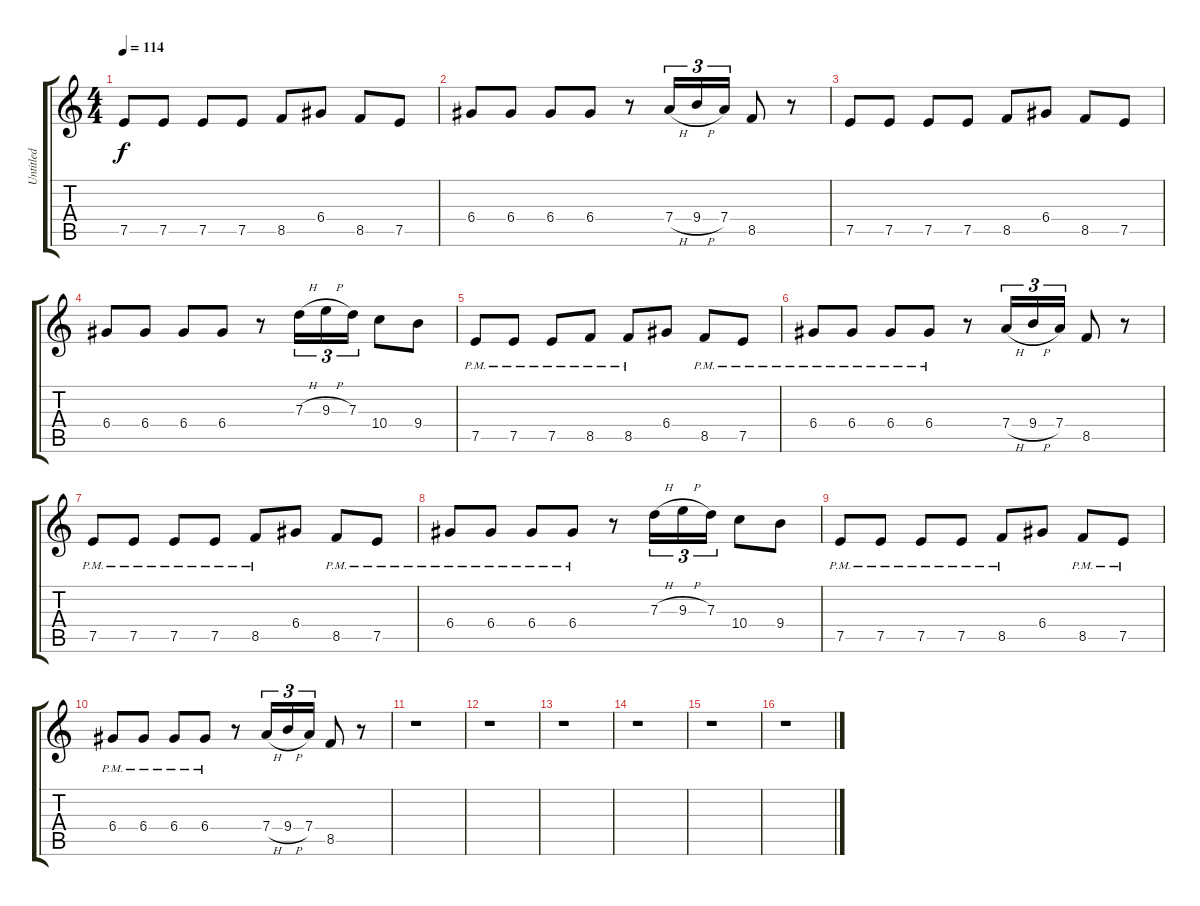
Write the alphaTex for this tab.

\track ("Untitled" "Untitled") {instrument electricguitarmuted}
\staff {score tabs}
\tuning (E4 B3 G3 D3 A2 E2) {hide}
\ts (4 4)
\tempo 114
\clef g2
\ks c
7.5.8{dy f instrument electricguitarmuted} 7.5.8 7.5.8 7.5.8 8.5.8 6.4.8 8.5.8 7.5.8 |
6.4.8 6.4.8 6.4.8 6.4.8 r.8 7.4{h}.16{tu (3 2)} 9.4{h}.16{tu (3 2)} 7.4.16{tu (3 2)} 8.5.8 r.8 |
7.5.8 7.5.8 7.5.8 7.5.8 8.5.8 6.4.8 8.5.8 7.5.8 |
6.4.8 6.4.8 6.4.8 6.4.8 r.8 7.3{h}.16{tu (3 2)} 9.3{h}.16{tu (3 2)} 7.3.16{tu (3 2)} 10.4.8 9.4.8 |
7.5{pm}.8 7.5{pm}.8 7.5{pm}.8 8.5{pm}.8 8.5{pm}.8 6.4.8 8.5{pm}.8 7.5{pm}.8 |
6.4{pm}.8 6.4{pm}.8 6.4{pm}.8 6.4{pm}.8 r.8 7.4{h}.16{tu (3 2)} 9.4{h}.16{tu (3 2)} 7.4.16{tu (3 2)} 8.5.8 r.8 |
7.5{pm}.8 7.5{pm}.8 7.5{pm}.8 7.5{pm}.8 8.5{pm}.8 6.4.8 8.5{pm}.8 7.5{pm}.8 |
6.4{pm}.8 6.4{pm}.8 6.4{pm}.8 6.4{pm}.8 r.8 7.3{h}.16{tu (3 2)} 9.3{h}.16{tu (3 2)} 7.3.16{tu (3 2)} 10.4.8 9.4.8 |
7.5{pm}.8 7.5{pm}.8 7.5{pm}.8 7.5{pm}.8 8.5{pm}.8 6.4.8 8.5{pm}.8 7.5{pm}.8 |
6.4{pm}.8 6.4{pm}.8 6.4{pm}.8 6.4{pm}.8 r.8 7.4{h}.16{tu (3 2)} 9.4{h}.16{tu (3 2)} 7.4.16{tu (3 2)} 8.5.8 r.8 |
r.1 |
r.1 |
r.1 |
r.1 |
r.1 |
r.1
